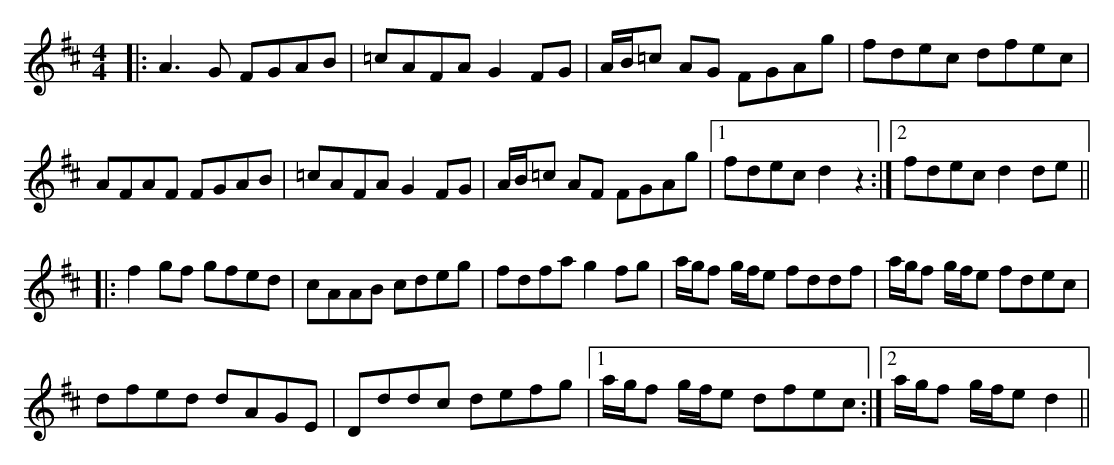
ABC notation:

X:1
M:4/4
K:D
|:A3 G FGAB|=cAFA G2 FG|A/B/=c AG FGAg|fdec dfec|
AFAF FGAB|=cAFA G2FG|A/B/=c AF FGAg|1 fdec d2 z2:|2 fdec d2 de||
|:f2 gf gfed|cAAB cdeg|fdfa g2 fg|a/g/f g/f/e fddf|a/g/f g/f/e fdec|
dfed dAGE|Dddc defg|1 a/g/f g/f/e dfec:|2 a/g/f g/f/e d2||
